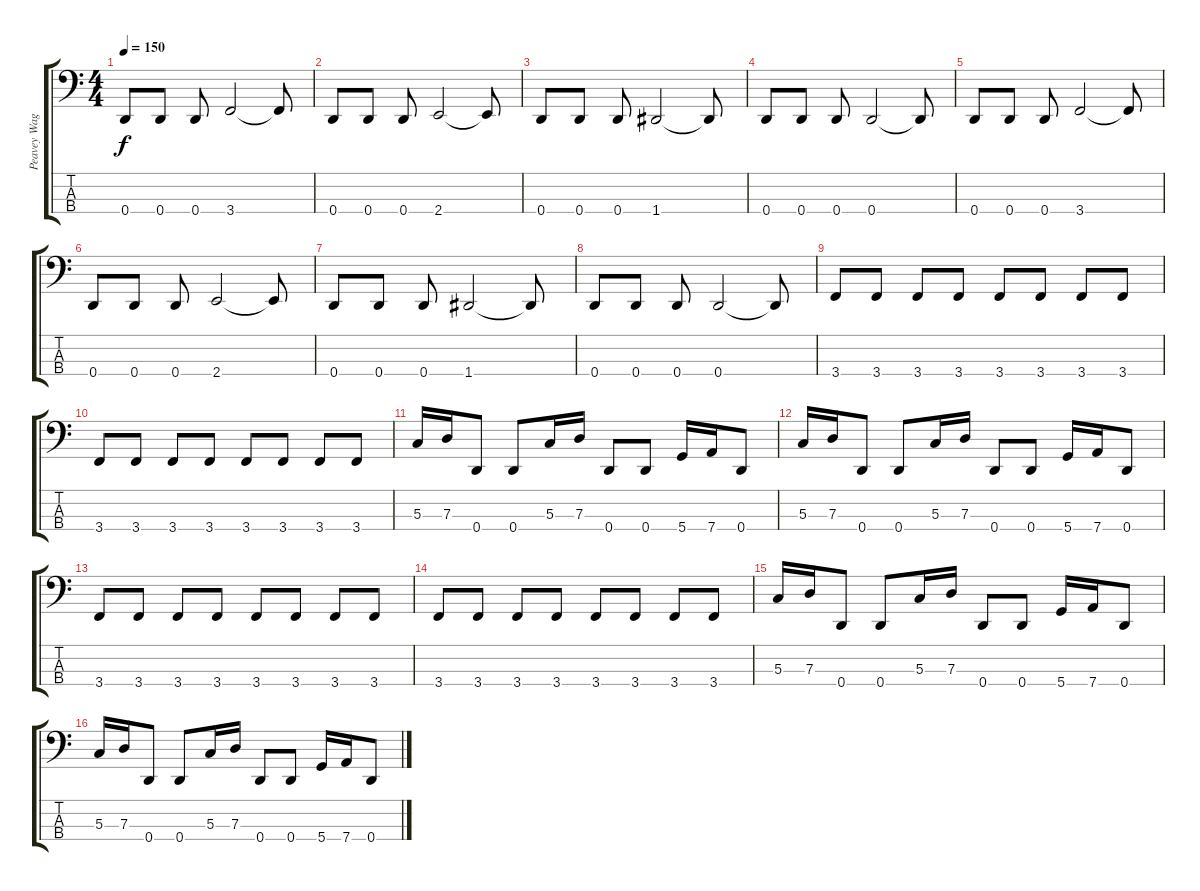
\track ("Peavey Wagner" "Peavey Wag") {instrument electricbasspick}
\staff {score tabs}
\tuning (F2 C2 G1 D1) {hide}
\ts (4 4)
\tempo 150
\clef f4
\ks c
0.4.8{dy f} 0.4.8 0.4.8 3.4.2 3.4{t}.8 |
0.4.8 0.4.8 0.4.8 2.4.2 2.4{t}.8 |
0.4.8 0.4.8 0.4.8 1.4.2 1.4{t}.8 |
0.4.8 0.4.8 0.4.8 0.4.2 0.4{t}.8 |
0.4.8 0.4.8 0.4.8 3.4.2 3.4{t}.8 |
0.4.8 0.4.8 0.4.8 2.4.2 2.4{t}.8 |
0.4.8 0.4.8 0.4.8 1.4.2 1.4{t}.8 |
0.4.8 0.4.8 0.4.8 0.4.2 0.4{t}.8 |
3.4.8 3.4.8 3.4.8 3.4.8 3.4.8 3.4.8 3.4.8 3.4.8 |
3.4.8 3.4.8 3.4.8 3.4.8 3.4.8 3.4.8 3.4.8 3.4.8 |
5.3.16 7.3.16 0.4.8 0.4.8 5.3.16 7.3.16 0.4.8 0.4.8 5.4.16 7.4.16 0.4.8 |
5.3.16 7.3.16 0.4.8 0.4.8 5.3.16 7.3.16 0.4.8 0.4.8 5.4.16 7.4.16 0.4.8 |
3.4.8 3.4.8 3.4.8 3.4.8 3.4.8 3.4.8 3.4.8 3.4.8 |
3.4.8 3.4.8 3.4.8 3.4.8 3.4.8 3.4.8 3.4.8 3.4.8 |
5.3.16 7.3.16 0.4.8 0.4.8 5.3.16 7.3.16 0.4.8 0.4.8 5.4.16 7.4.16 0.4.8 |
5.3.16 7.3.16 0.4.8 0.4.8 5.3.16 7.3.16 0.4.8 0.4.8 5.4.16 7.4.16 0.4.8
